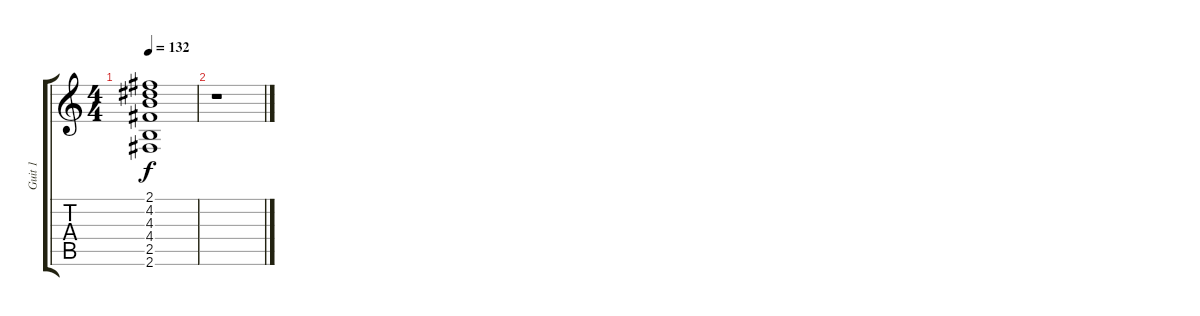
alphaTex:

\track ("Guit 1" "Guit 1") {instrument distortionguitar}
\staff {score tabs}
\tuning (E4 B3 G3 D3 A2 E2) {hide}
\ts (4 4)
\tempo 132
\clef g2
\ks c
(2.1{t} 4.2{t} 4.3{t} 4.4{t} 2.5{t} 2.6{t}).1{dy f} |
r.1
